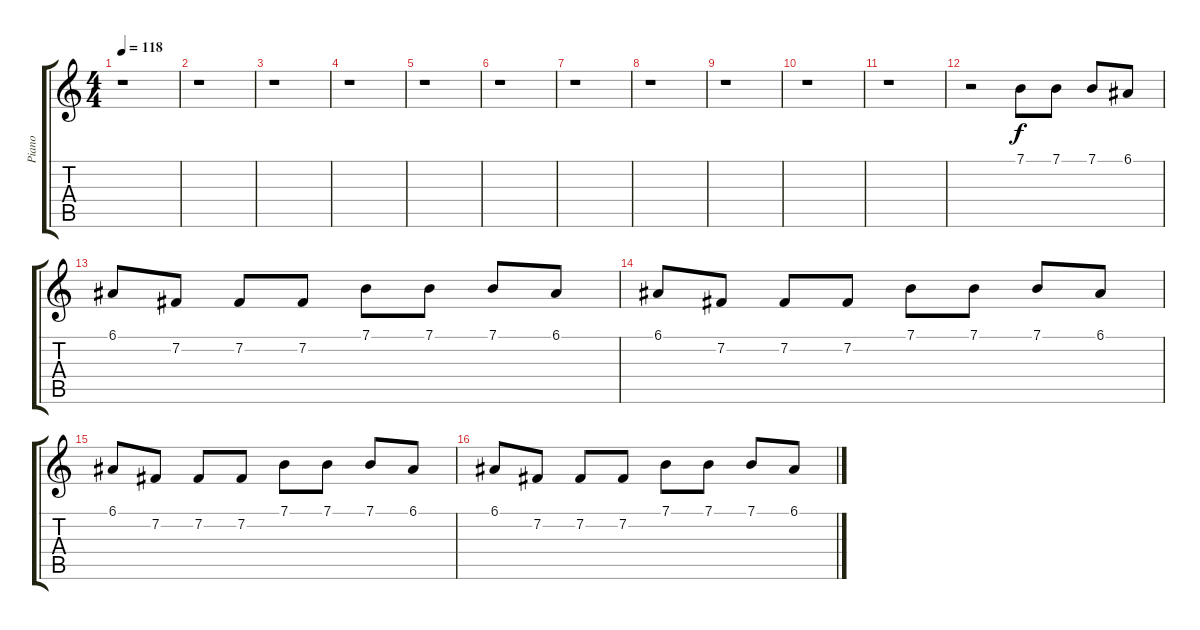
\track ("Piano" "Piano") {instrument acousticgrandpiano}
\staff {score tabs}
\tuning (E4 B3 G3 D3 A2 E2) {hide}
\ts (4 4)
\tempo 118
\clef g2
\ks c
r.1{dy f} |
r.1 |
r.1 |
r.1 |
r.1 |
r.1 |
r.1 |
r.1 |
r.1 |
r.1 |
r.1 |
r.2 7.1.8 7.1.8 7.1.8 6.1.8 |
6.1.8 7.2.8 7.2.8 7.2.8 7.1.8 7.1.8 7.1.8 6.1.8 |
6.1.8 7.2.8 7.2.8 7.2.8 7.1.8 7.1.8 7.1.8 6.1.8 |
6.1.8 7.2.8 7.2.8 7.2.8 7.1.8 7.1.8 7.1.8 6.1.8 |
6.1.8 7.2.8 7.2.8 7.2.8 7.1.8 7.1.8 7.1.8 6.1.8
